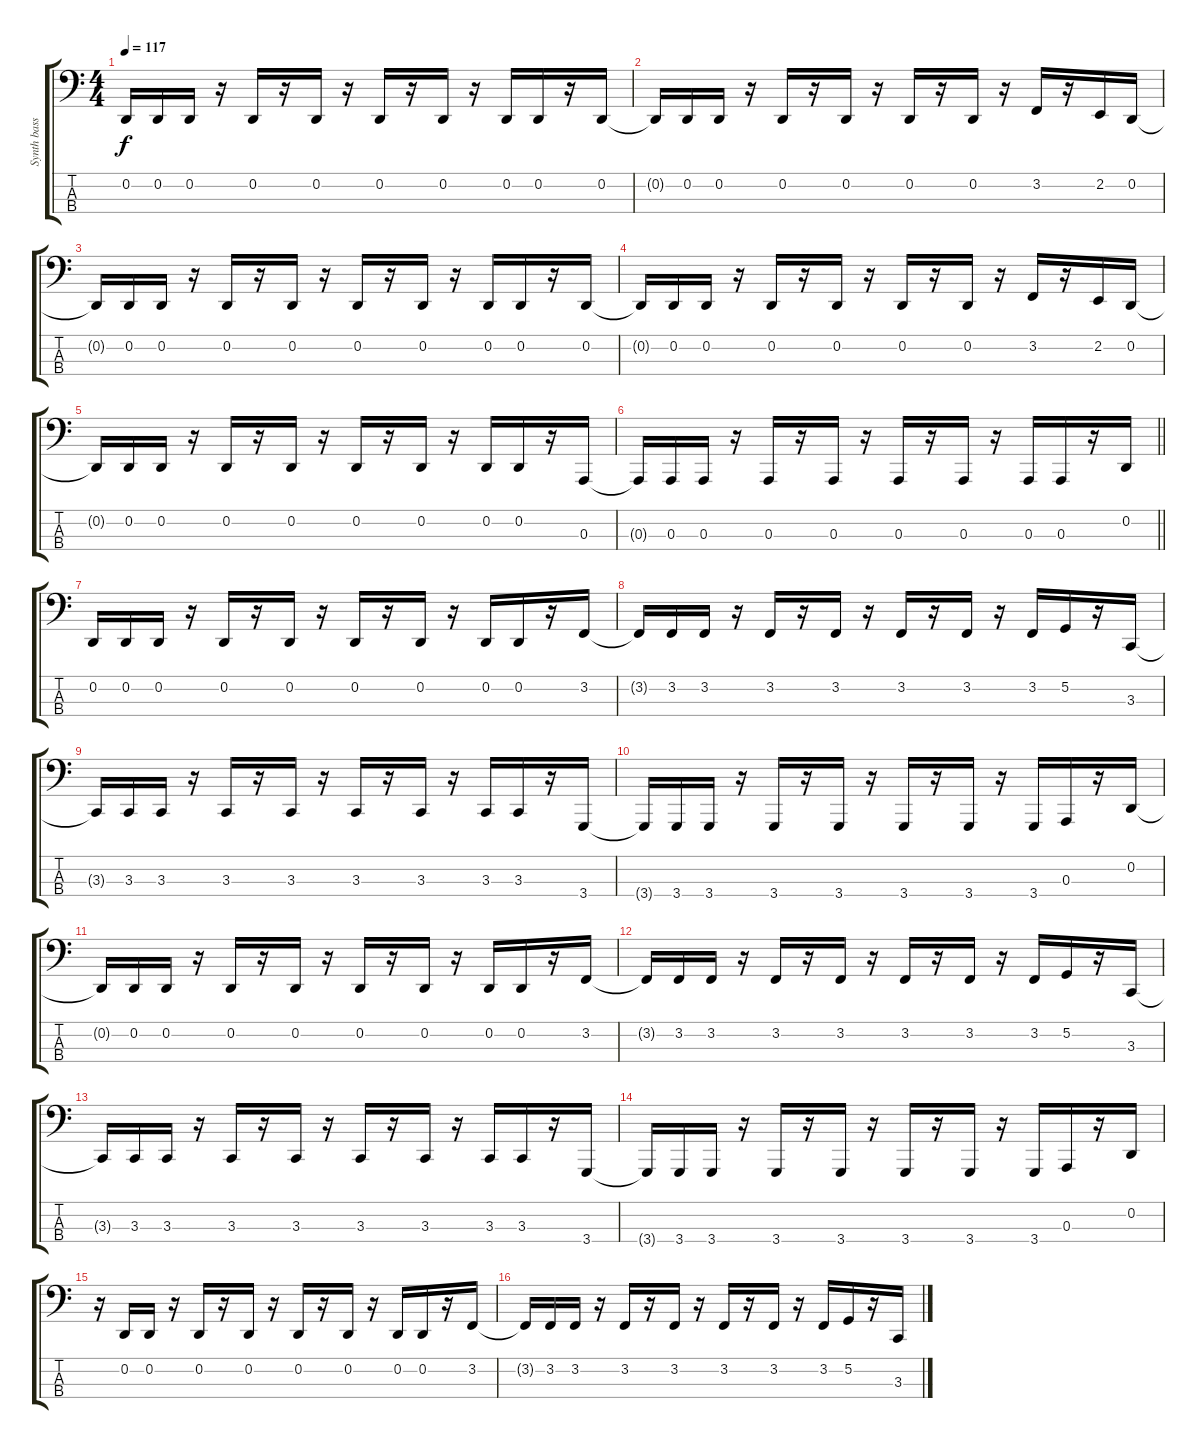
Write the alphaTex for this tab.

\track ("Synth bass" "Synth bass") {instrument lead8bassandlead}
\staff {score tabs}
\tuning (G2 D2 A1 E1) {hide}
\ts (4 4)
\tempo 117
\clef f4
\ks c
0.2{t}.16{dy f} 0.2.16 0.2.16 r.16 0.2.16 r.16 0.2.16 r.16 0.2.16 r.16 0.2.16 r.16 0.2.16 0.2.16 r.16 0.2.16 |
0.2{t}.16 0.2.16 0.2.16 r.16 0.2.16 r.16 0.2.16 r.16 0.2.16 r.16 0.2.16 r.16 3.2.16 r.16 2.2.16 0.2.16 |
0.2{t}.16 0.2.16 0.2.16 r.16 0.2.16 r.16 0.2.16 r.16 0.2.16 r.16 0.2.16 r.16 0.2.16 0.2.16 r.16 0.2.16 |
0.2{t}.16 0.2.16 0.2.16 r.16 0.2.16 r.16 0.2.16 r.16 0.2.16 r.16 0.2.16 r.16 3.2.16 r.16 2.2.16 0.2.16 |
0.2{t}.16 0.2.16 0.2.16 r.16 0.2.16 r.16 0.2.16 r.16 0.2.16 r.16 0.2.16 r.16 0.2.16 0.2.16 r.16 0.3.16 |
\barLineRight lightlight
0.3{t}.16 0.3.16 0.3.16 r.16 0.3.16 r.16 0.3.16 r.16 0.3.16 r.16 0.3.16 r.16 0.3.16 0.3.16 r.16 0.2.16 |
0.2.16 0.2.16 0.2.16 r.16 0.2.16 r.16 0.2.16 r.16 0.2.16 r.16 0.2.16 r.16 0.2.16 0.2.16 r.16 3.2.16 |
3.2{t}.16 3.2.16 3.2.16 r.16 3.2.16 r.16 3.2.16 r.16 3.2.16 r.16 3.2.16 r.16 3.2.16 5.2.16 r.16 3.3.16 |
3.3{t}.16 3.3.16 3.3.16 r.16 3.3.16 r.16 3.3.16 r.16 3.3.16 r.16 3.3.16 r.16 3.3.16 3.3.16 r.16 3.4.16 |
3.4{t}.16 3.4.16 3.4.16 r.16 3.4.16 r.16 3.4.16 r.16 3.4.16 r.16 3.4.16 r.16 3.4.16 0.3.16 r.16 0.2.16 |
0.2{t}.16 0.2.16 0.2.16 r.16 0.2.16 r.16 0.2.16 r.16 0.2.16 r.16 0.2.16 r.16 0.2.16 0.2.16 r.16 3.2.16 |
3.2{t}.16 3.2.16 3.2.16 r.16 3.2.16 r.16 3.2.16 r.16 3.2.16 r.16 3.2.16 r.16 3.2.16 5.2.16 r.16 3.3.16 |
3.3{t}.16 3.3.16 3.3.16 r.16 3.3.16 r.16 3.3.16 r.16 3.3.16 r.16 3.3.16 r.16 3.3.16 3.3.16 r.16 3.4.16 |
3.4{t}.16 3.4.16 3.4.16 r.16 3.4.16 r.16 3.4.16 r.16 3.4.16 r.16 3.4.16 r.16 3.4.16 0.3.16 r.16 0.2.16 |
r.16 0.2.16 0.2.16 r.16 0.2.16 r.16 0.2.16 r.16 0.2.16 r.16 0.2.16 r.16 0.2.16 0.2.16 r.16 3.2.16 |
3.2{t}.16 3.2.16 3.2.16 r.16 3.2.16 r.16 3.2.16 r.16 3.2.16 r.16 3.2.16 r.16 3.2.16 5.2.16 r.16 3.3.16
